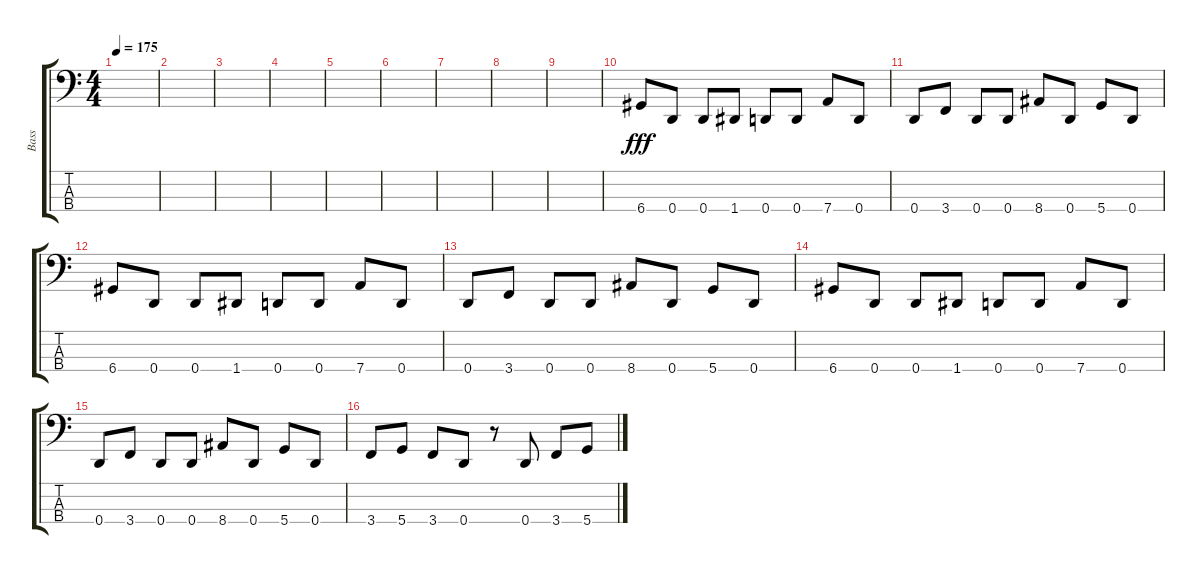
\track ("Bass" "Bass") {instrument electricbasspick}
\staff {score tabs}
\tuning (G2 D2 A1 D1) {hide}
\ts (4 4)
\tempo 175
\clef f4
\ks c
|
|
|
|
|
|
|
|
|
6.4.8{dy fff} 0.4.8 0.4.8 1.4.8 0.4.8 0.4.8 7.4.8 0.4.8 |
0.4.8 3.4.8 0.4.8 0.4.8 8.4.8 0.4.8 5.4.8 0.4.8 |
6.4.8 0.4.8 0.4.8 1.4.8 0.4.8 0.4.8 7.4.8 0.4.8 |
0.4.8 3.4.8 0.4.8 0.4.8 8.4.8 0.4.8 5.4.8 0.4.8 |
6.4.8 0.4.8 0.4.8 1.4.8 0.4.8 0.4.8 7.4.8 0.4.8 |
0.4.8 3.4.8 0.4.8 0.4.8 8.4.8 0.4.8 5.4.8 0.4.8 |
3.4.8 5.4.8 3.4.8 0.4.8 r.8 0.4.8 3.4.8 5.4.8
